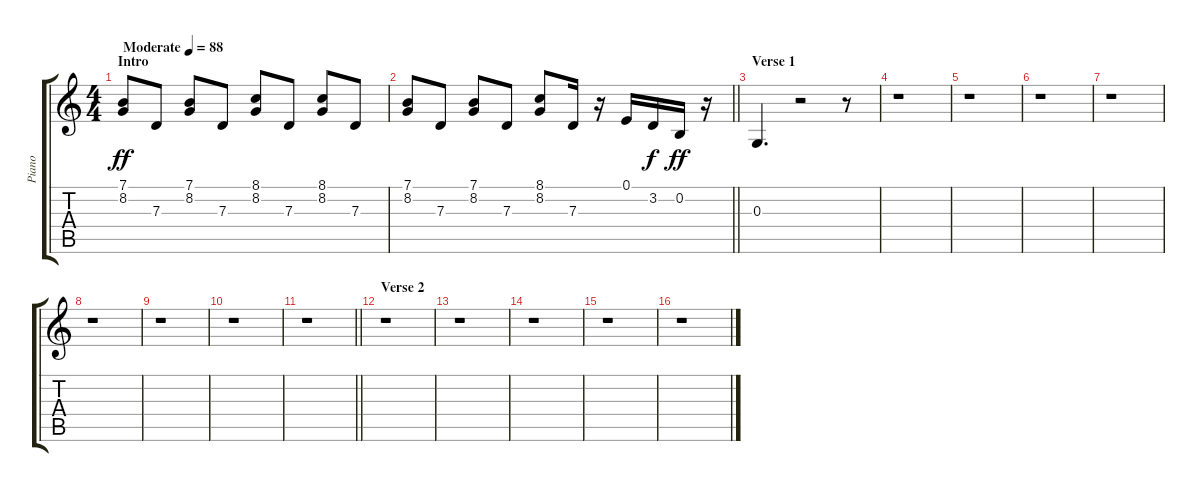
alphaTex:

\track ("Piano" "Piano") {instrument electricpiano2}
\staff {score tabs}
\tuning (E4 B3 G3 D3 A2 E2) {hide}
\ts (4 4)
\section ("" "Intro")
\tempo (88 "Moderate")
\clef g2
\ks c
(7.1 8.2).8{dy ff instrument electricpiano2} 7.3.8 (7.1 8.2).8 7.3.8 (8.1 8.2).8 7.3.8 (8.1 8.2).8 7.3.8 |
\barLineRight lightlight
(7.1 8.2).8 7.3.8 (7.1 8.2).8 7.3.8 (8.1 8.2).8 7.3.16 r.16 0.1.16 3.2.16{dy f} 0.2.16{dy ff} r.16 |
\section ("" "Verse 1")
0.3.4{d} r.2 r.8 |
r.1 |
r.1 |
r.1 |
r.1 |
r.1 |
r.1 |
r.1 |
\barLineRight lightlight
r.1 |
\section ("" "Verse 2")
r.1 |
r.1 |
r.1 |
r.1 |
r.1
